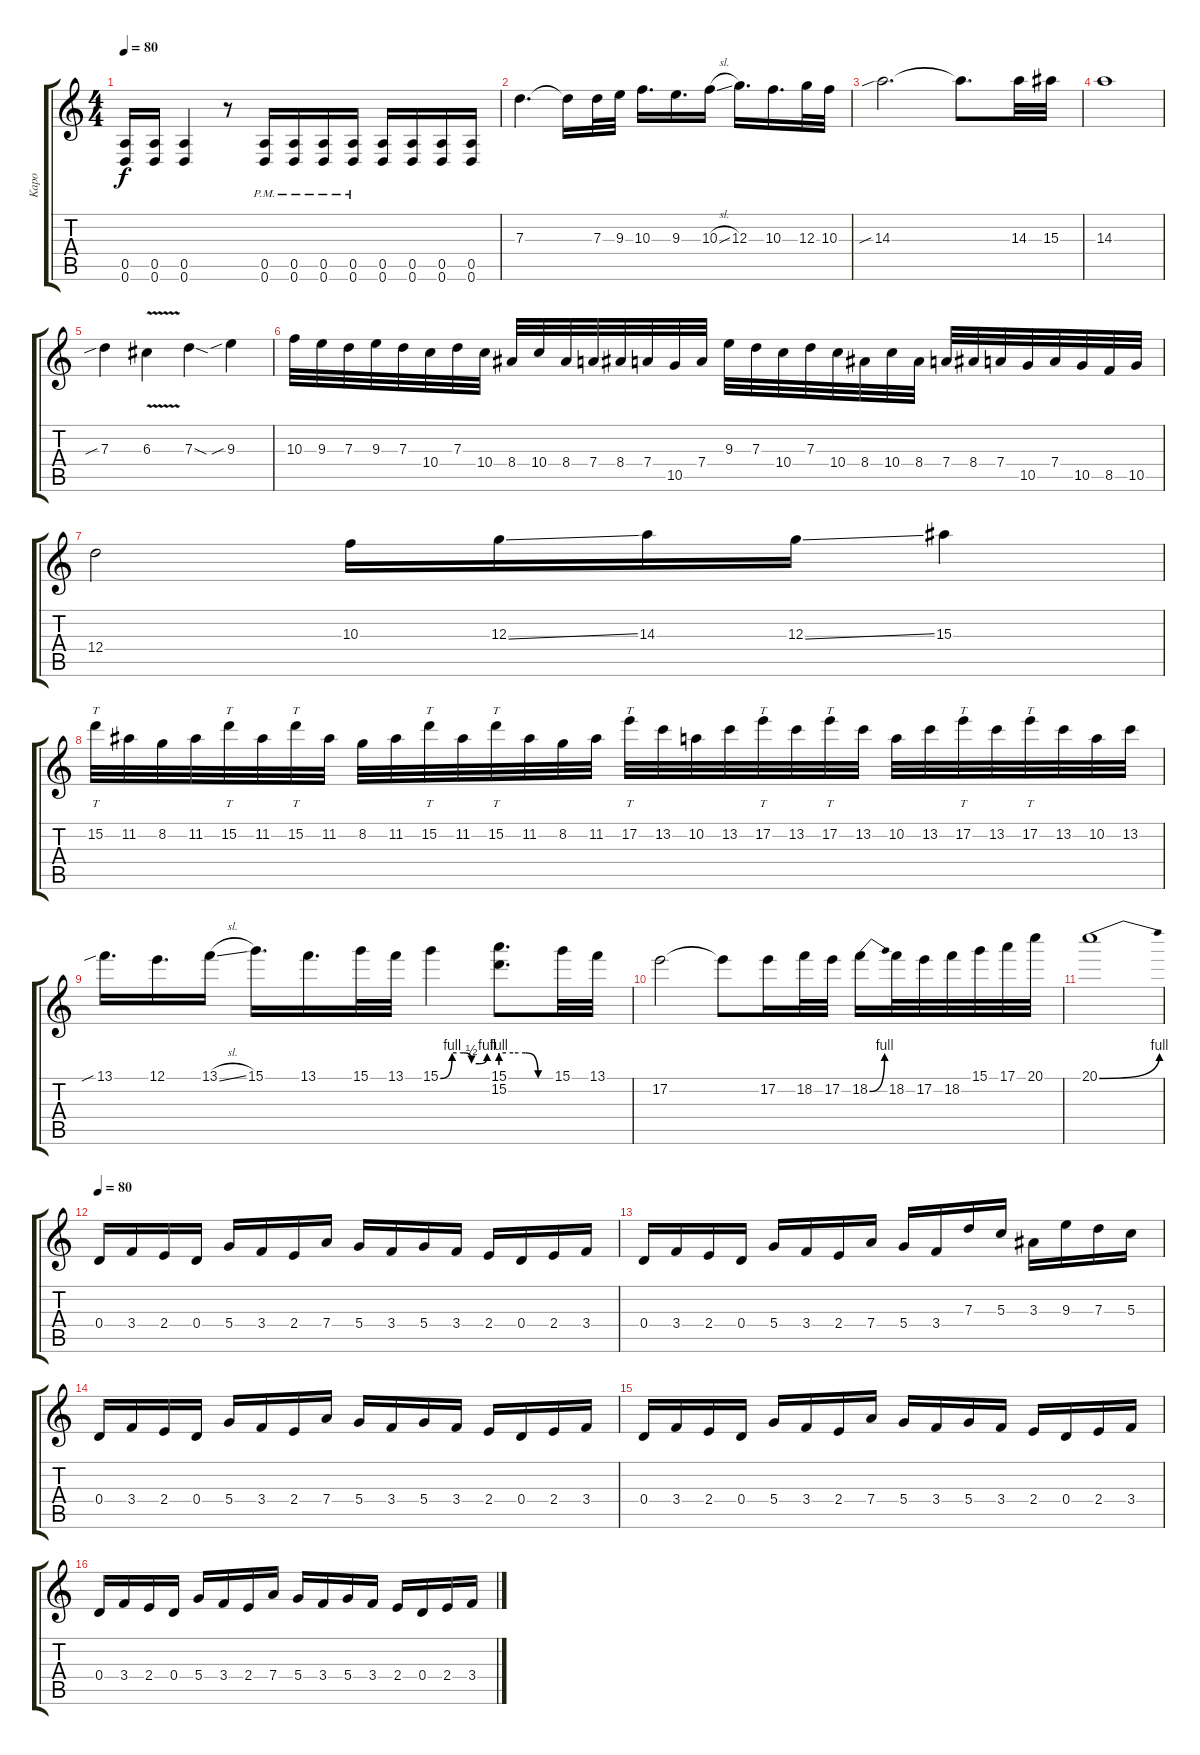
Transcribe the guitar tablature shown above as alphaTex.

\track ("Kapo" "Kapo") {instrument distortionguitar}
\staff {score tabs}
\tuning (E4 B3 G3 D3 A2 D2) {hide}
\ts (4 4)
\tempo 80
\clef g2
\ks c
(0.5 0.6).16{dy f} (0.5 0.6).16 (0.5 0.6).4 r.8 (0.5{pm} 0.6{pm}).16 (0.5{pm} 0.6{pm}).16 (0.5{pm} 0.6{pm}).16 (0.5{pm} 0.6{pm}).16 (0.5 0.6).16 (0.5 0.6).16 (0.5 0.6).16 (0.5 0.6).16 |
7.3.4{d volume 16} 7.3{t}.16 7.3.32 9.3.32 10.3.16{d} 9.3.16{d} 10.3{sl}.16 12.3.16{d} 10.3.16{d} 12.3.32 10.3.32 |
14.3{sib}.2{d} 14.3{t}.8{d} 14.3.32 15.3.32 |
14.3.1 |
7.3{sib}.4 6.3{v}.4 7.3{sod}.4 9.3{sib}.4 |
10.3.32 9.3.32 7.3.32 9.3.32 7.3.32 10.4.32 7.3.32 10.4.32 8.4.32 10.4.32 8.4.32 7.4.32 8.4.32 7.4.32 10.5.32 7.4.32 9.3.32 7.3.32 10.4.32 7.3.32 10.4.32 8.4.32 10.4.32 8.4.32 7.4.32 8.4.32 7.4.32 10.5.32 7.4.32 10.5.32 8.5.32 10.5.32 |
12.4.2 10.3.16 12.3{ss}.16 14.3.16 12.3{ss}.16 15.3.4 |
15.2.32{tt} 11.2.32 8.2.32 11.2.32 15.2.32{tt} 11.2.32 15.2.32{tt} 11.2.32 8.2.32 11.2.32 15.2.32{tt} 11.2.32 15.2.32{tt} 11.2.32 8.2.32 11.2.32 17.2.32{tt} 13.2.32 10.2.32 13.2.32 17.2.32{tt} 13.2.32 17.2.32{tt} 13.2.32 10.2.32 13.2.32 17.2.32{tt} 13.2.32 17.2.32{tt} 13.2.32 10.2.32 13.2.32 |
13.1{sib}.16{d} 12.1.16{d} 13.1{sl}.16 15.1.16{d} 13.1.16{d} 15.1.32 13.1.32 15.1{be (custom 0 0 15 4 30 4 40 2 50 2 60 4)}.4 (15.1{be (custom 0 4 15 4 30 4 45 0 60 0)} 15.2).8{d} 15.1.32 13.1.32 |
17.2.2 17.2{t}.8 17.2.16 18.2.32 17.2.32 18.2{be (bend 0 0 60 4)}.16 18.2.32 17.2.32 18.2.32 15.1.32 17.1.32 20.1.32 |
20.1{be (bend 0 0 60 4)}.1 |
\tempo 80
0.4.16 3.4.16 2.4.16 0.4.16 5.4.16 3.4.16 2.4.16 7.4.16 5.4.16 3.4.16 5.4.16 3.4.16 2.4.16 0.4.16 2.4.16 3.4.16 |
0.4.16 3.4.16 2.4.16 0.4.16 5.4.16 3.4.16 2.4.16 7.4.16 5.4.16 3.4.16 7.3.16 5.3.16 3.3.16 9.3.16 7.3.16 5.3.16 |
0.4.16 3.4.16 2.4.16 0.4.16 5.4.16 3.4.16 2.4.16 7.4.16 5.4.16 3.4.16 5.4.16 3.4.16 2.4.16 0.4.16 2.4.16 3.4.16 |
0.4.16 3.4.16 2.4.16 0.4.16 5.4.16 3.4.16 2.4.16 7.4.16 5.4.16 3.4.16 5.4.16 3.4.16 2.4.16 0.4.16 2.4.16 3.4.16 |
0.4.16 3.4.16 2.4.16 0.4.16 5.4.16 3.4.16 2.4.16 7.4.16 5.4.16 3.4.16 5.4.16 3.4.16 2.4.16 0.4.16 2.4.16 3.4.16
